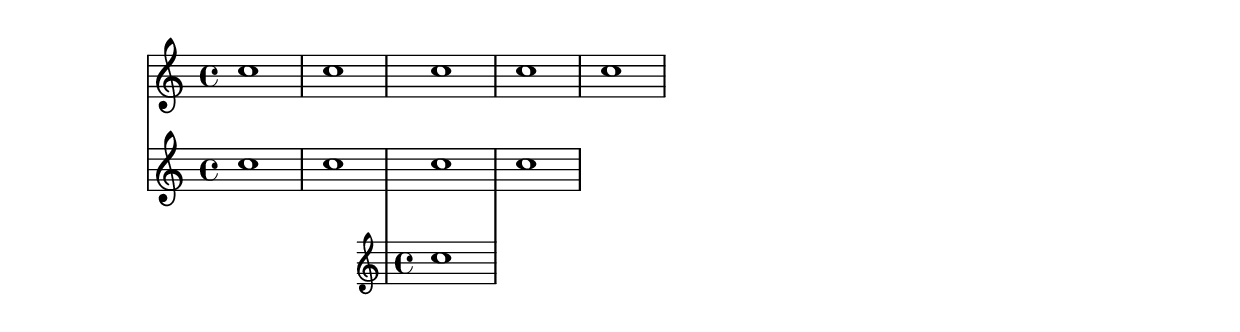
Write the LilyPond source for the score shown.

%% Do not edit this file; it is auto-generated from LSR http://lsr.dsi.unimi.it
%% This file is in the public domain.
\version "2.11.35"

\header {
  lsrtags = "staff-notation, contexts-and-engravers"
 texidoc = "
You can add (possibly temporarily) an extra staff after the beginning
of  a piece.  
" }
% begin verbatim
\score {
	<<
		\new Staff \relative c''{ c1 c c c c }
		\new StaffGroup \relative c''{ 
			\new Staff 
			c1 c
			<< c1 \new Staff { c1 } >>
			c
		}
	>>
  	\layout {
		
		\context{
			\Score

		}
	}
}





